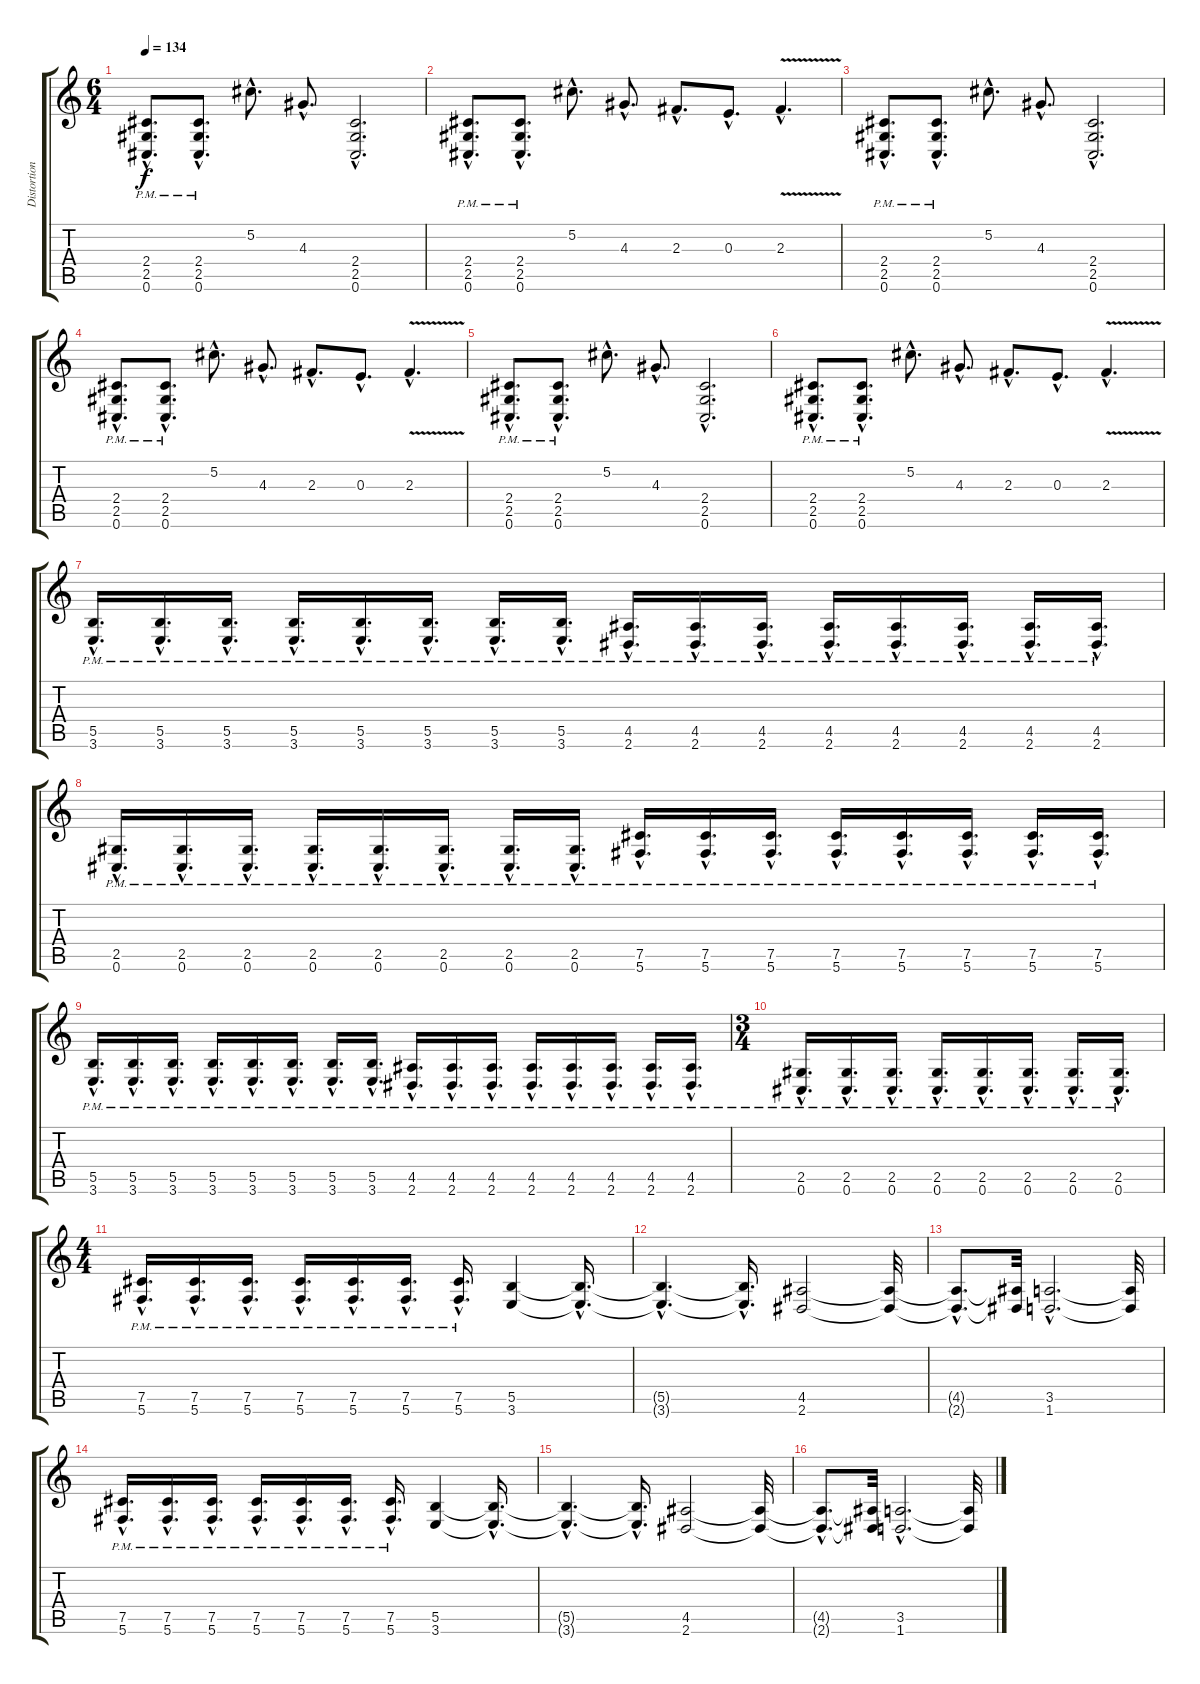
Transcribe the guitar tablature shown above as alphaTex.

\track ("Distortion Guitar" "Distortion") {instrument distortionguitar}
\staff {score tabs}
\tuning (Db4 Ab3 E3 B2 Gb2 Db2) {hide}
\ts (6 4)
\tempo 134
\clef g2
\ks c
(2.4{hac pm} 2.5{hac pm} 0.6{hac pm}).8{d dy f} (2.4{hac pm} 2.5{hac pm} 0.6{hac pm}).8{d} 5.2{hac}.8{d} 4.3{hac}.8{d} (2.4{hac} 2.5{hac} 0.6{hac}).2{d} |
(2.4{hac pm} 2.5{hac pm} 0.6{hac pm}).8{d} (2.4{hac pm} 2.5{hac pm} 0.6{hac pm}).8{d} 5.2{hac}.8{d} 4.3{hac}.8{d} 2.3{hac}.8{d} 0.3{hac}.8{d} 2.3{v hac}.4{d} |
(2.4{hac pm} 2.5{hac pm} 0.6{hac pm}).8{d} (2.4{hac pm} 2.5{hac pm} 0.6{hac pm}).8{d} 5.2{hac}.8{d} 4.3{hac}.8{d} (2.4{hac} 2.5{hac} 0.6{hac}).2{d} |
(2.4{hac pm} 2.5{hac pm} 0.6{hac pm}).8{d} (2.4{hac pm} 2.5{hac pm} 0.6{hac pm}).8{d} 5.2{hac}.8{d} 4.3{hac}.8{d} 2.3{hac}.8{d} 0.3{hac}.8{d} 2.3{v hac}.4{d} |
(2.4{hac pm} 2.5{hac pm} 0.6{hac pm}).8{d} (2.4{hac pm} 2.5{hac pm} 0.6{hac pm}).8{d} 5.2{hac}.8{d} 4.3{hac}.8{d} (2.4{hac} 2.5{hac} 0.6{hac}).2{d} |
(2.4{hac pm} 2.5{hac pm} 0.6{hac pm}).8{d} (2.4{hac pm} 2.5{hac pm} 0.6{hac pm}).8{d} 5.2{hac}.8{d} 4.3{hac}.8{d} 2.3{hac}.8{d} 0.3{hac}.8{d} 2.3{v hac}.4{d} |
\section ("" "")
(5.5{hac pm} 3.6{hac pm}).16{d} (5.5{hac pm} 3.6{hac pm}).16{d} (5.5{hac pm} 3.6{hac pm}).16{d} (5.5{hac pm} 3.6{hac pm}).16{d} (5.5{hac pm} 3.6{hac pm}).16{d} (5.5{hac pm} 3.6{hac pm}).16{d} (5.5{hac pm} 3.6{hac pm}).16{d} (5.5{hac pm} 3.6{hac pm}).16{d} (4.5{hac pm} 2.6{hac pm}).16{d} (4.5{hac pm} 2.6{hac pm}).16{d} (4.5{hac pm} 2.6{hac pm}).16{d} (4.5{hac pm} 2.6{hac pm}).16{d} (4.5{hac pm} 2.6{hac pm}).16{d} (4.5{hac pm} 2.6{hac pm}).16{d} (4.5{hac pm} 2.6{hac pm}).16{d} (4.5{hac pm} 2.6{hac pm}).16{d} |
(2.5{hac pm} 0.6{hac pm}).16{d} (2.5{hac pm} 0.6{hac pm}).16{d} (2.5{hac pm} 0.6{hac pm}).16{d} (2.5{hac pm} 0.6{hac pm}).16{d} (2.5{hac pm} 0.6{hac pm}).16{d} (2.5{hac pm} 0.6{hac pm}).16{d} (2.5{hac pm} 0.6{hac pm}).16{d} (2.5{hac pm} 0.6{hac pm}).16{d} (7.5{hac pm} 5.6{hac pm}).16{d} (7.5{hac pm} 5.6{hac pm}).16{d} (7.5{hac pm} 5.6{hac pm}).16{d} (7.5{hac pm} 5.6{hac pm}).16{d} (7.5{hac pm} 5.6{hac pm}).16{d} (7.5{hac pm} 5.6{hac pm}).16{d} (7.5{hac pm} 5.6{hac pm}).16{d} (7.5{hac pm} 5.6{hac pm}).16{d} |
(5.5{hac pm} 3.6{hac pm}).16{d} (5.5{hac pm} 3.6{hac pm}).16{d} (5.5{hac pm} 3.6{hac pm}).16{d} (5.5{hac pm} 3.6{hac pm}).16{d} (5.5{hac pm} 3.6{hac pm}).16{d} (5.5{hac pm} 3.6{hac pm}).16{d} (5.5{hac pm} 3.6{hac pm}).16{d} (5.5{hac pm} 3.6{hac pm}).16{d} (4.5{hac pm} 2.6{hac pm}).16{d} (4.5{hac pm} 2.6{hac pm}).16{d} (4.5{hac pm} 2.6{hac pm}).16{d} (4.5{hac pm} 2.6{hac pm}).16{d} (4.5{hac pm} 2.6{hac pm}).16{d} (4.5{hac pm} 2.6{hac pm}).16{d} (4.5{hac pm} 2.6{hac pm}).16{d} (4.5{hac pm} 2.6{hac pm}).16{d} |
\ts (3 4)
(2.5{hac pm} 0.6{hac pm}).16{d} (2.5{hac pm} 0.6{hac pm}).16{d} (2.5{hac pm} 0.6{hac pm}).16{d} (2.5{hac pm} 0.6{hac pm}).16{d} (2.5{hac pm} 0.6{hac pm}).16{d} (2.5{hac pm} 0.6{hac pm}).16{d} (2.5{hac pm} 0.6{hac pm}).16{d} (2.5{hac pm} 0.6{hac pm}).16{d} |
\ts (4 4)
(7.5{hac pm} 5.6{hac pm}).16{d} (7.5{hac pm} 5.6{hac pm}).16{d} (7.5{hac pm} 5.6{hac pm}).16{d} (7.5{hac pm} 5.6{hac pm}).16{d} (7.5{hac pm} 5.6{hac pm}).16{d} (7.5{hac pm} 5.6{hac pm}).16{d} (7.5{hac pm} 5.6{hac pm}).16{d} (5.5 3.6).4 (5.5{hac t} 3.6{hac t}).16{d} |
(5.5{hac t} 3.6{hac t}).4{d} (5.5{hac t} 3.6{hac t}).16{d} (4.5 2.6).2 (4.5{t} 2.6{t}).32 |
(4.5{hac t} 2.6{hac t}).8{d} (4.5{t} 2.6{t}).32 (3.5{hac} 1.6{hac}).2{d} (3.5{t} 1.6{t}).32 |
(7.5{hac pm} 5.6{hac pm}).16{d} (7.5{hac pm} 5.6{hac pm}).16{d} (7.5{hac pm} 5.6{hac pm}).16{d} (7.5{hac pm} 5.6{hac pm}).16{d} (7.5{hac pm} 5.6{hac pm}).16{d} (7.5{hac pm} 5.6{hac pm}).16{d} (7.5{hac pm} 5.6{hac pm}).16{d} (5.5 3.6).4 (5.5{hac t} 3.6{hac t}).16{d} |
(5.5{hac t} 3.6{hac t}).4{d} (5.5{hac t} 3.6{hac t}).16{d} (4.5 2.6).2 (4.5{t} 2.6{t}).32 |
(4.5{hac t} 2.6{hac t}).8{d} (4.5{t} 2.6{t}).32 (3.5{hac} 1.6{hac}).2{d} (3.5{t} 1.6{t}).32
